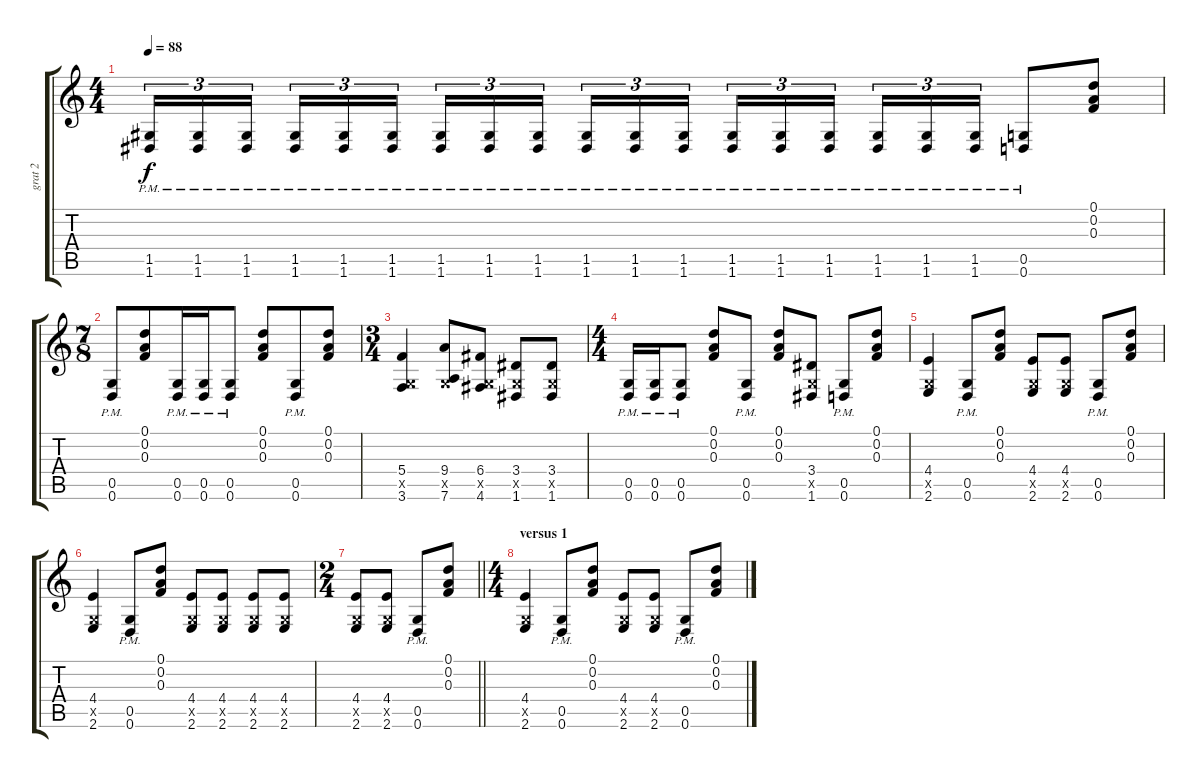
\track ("grat 2" "grat 2") {instrument distortionguitar}
\staff {score tabs}
\tuning (D4 A3 F3 C3 G2 D2) {hide}
\ts (4 4)
\tempo 88
\clef g2
\ks c
(1.5{pm} 1.6{pm}).16{tu (3 2) dy f} (1.5{pm} 1.6{pm}).16{tu (3 2)} (1.5{pm} 1.6{pm}).16{tu (3 2) beam splitsecondary} (1.5{pm} 1.6{pm}).16{tu (3 2)} (1.5{pm} 1.6{pm}).16{tu (3 2)} (1.5{pm} 1.6{pm}).16{tu (3 2)} (1.5{pm} 1.6{pm}).16{tu (3 2)} (1.5{pm} 1.6{pm}).16{tu (3 2)} (1.5{pm} 1.6{pm}).16{tu (3 2) beam splitsecondary} (1.5{pm} 1.6{pm}).16{tu (3 2)} (1.5{pm} 1.6{pm}).16{tu (3 2)} (1.5{pm} 1.6{pm}).16{tu (3 2)} (1.5{pm} 1.6{pm}).16{tu (3 2)} (1.5{pm} 1.6{pm}).16{tu (3 2)} (1.5{pm} 1.6{pm}).16{tu (3 2) beam splitsecondary} (1.5{pm} 1.6{pm}).16{tu (3 2)} (1.5{pm} 1.6{pm}).16{tu (3 2)} (1.5{pm} 1.6{pm}).16{tu (3 2)} (0.5{pm} 0.6{pm}).8 (0.1 0.2 0.3).8 |
\ts (7 8)
(0.5{pm} 0.6{pm}).8 (0.1 0.2 0.3).8 (0.5{pm} 0.6{pm}).16 (0.5{pm} 0.6{pm}).16 (0.5{pm} 0.6{pm}).8 (0.1 0.2 0.3).8 (0.5{pm} 0.6{pm}).8 (0.1 0.2 0.3).8 |
\ts (3 4)
(5.4 0.5{x} 3.6).4 (9.4 0.5{x} 7.6).8 (6.4 0.5{x} 4.6).8 (3.4 0.5{x} 1.6).8 (3.4 0.5{x} 1.6).8 |
\ts (4 4)
(0.5{pm} 0.6{pm}).16 (0.5{pm} 0.6{pm}).16 (0.5{pm} 0.6{pm}).8 (0.1 0.2 0.3).8 (0.5{pm} 0.6{pm}).8 (0.1 0.2 0.3).8 (3.4 0.5{x} 1.6).8 (0.5{pm} 0.6{pm}).8 (0.1 0.2 0.3).8 |
(4.4 0.5{x} 2.6).4 (0.5{pm} 0.6{pm}).8 (0.1 0.2 0.3).8 (4.4 0.5{x} 2.6).8 (4.4 0.5{x} 2.6).8 (0.5{pm} 0.6{pm}).8 (0.1 0.2 0.3).8 |
(4.4 0.5{x} 2.6).4 (0.5{pm} 0.6{pm}).8 (0.1 0.2 0.3).8 (4.4 0.5{x} 2.6).8 (4.4 0.5{x} 2.6).8 (4.4 0.5{x} 2.6).8 (4.4 0.5{x} 2.6).8 |
\ts (2 4)
\barLineRight lightlight
(4.4 0.5{x} 2.6).8 (4.4 0.5{x} 2.6).8 (0.5{pm} 0.6{pm}).8 (0.1 0.2 0.3).8 |
\ts (4 4)
\section ("" "versus 1")
(4.4 0.5{x} 2.6).4 (0.5{pm} 0.6{pm}).8 (0.1 0.2 0.3).8 (4.4 0.5{x} 2.6).8 (4.4 0.5{x} 2.6).8 (0.5{pm} 0.6{pm}).8 (0.1 0.2 0.3).8
